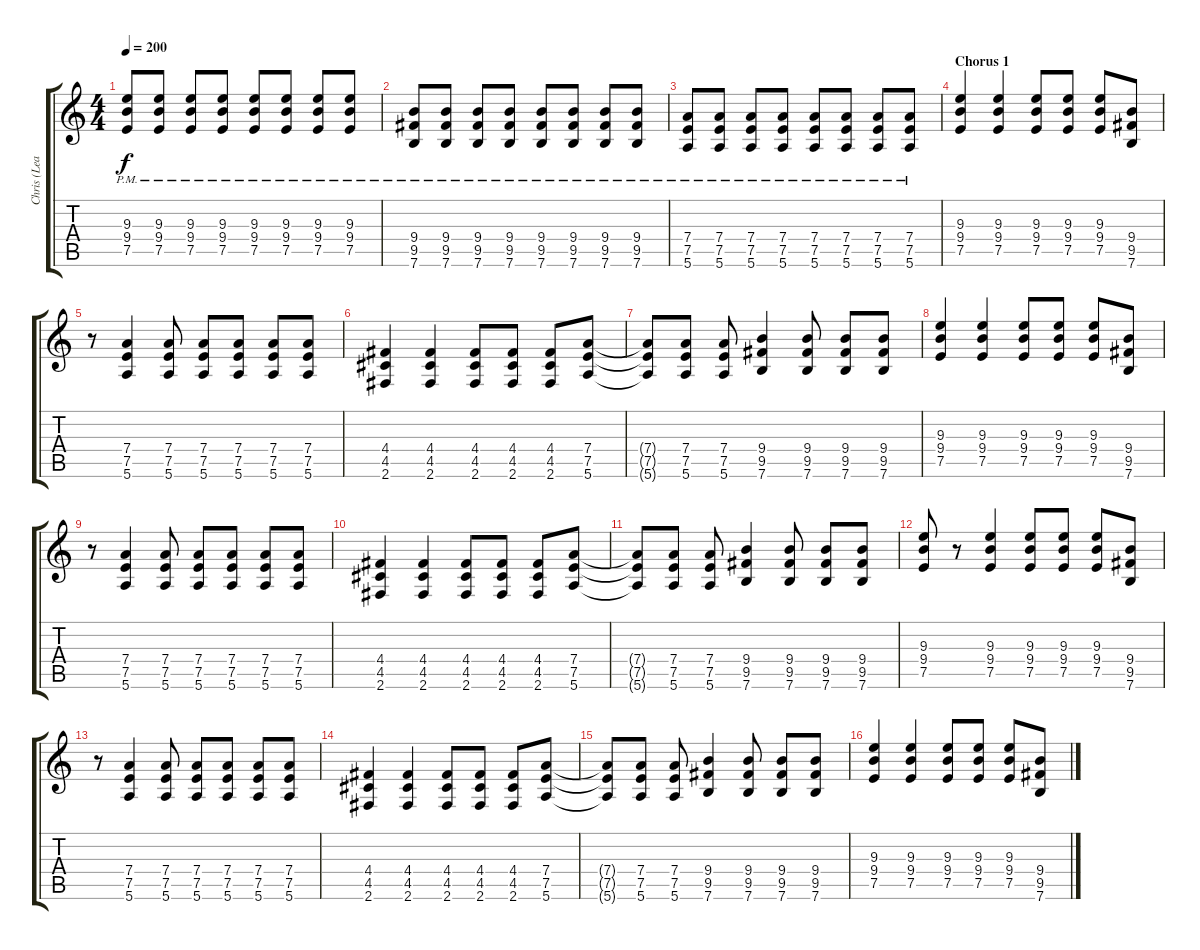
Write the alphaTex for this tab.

\track ("Chris (Lead Guitar)" "Chris (Lea") {instrument overdrivenguitar}
\staff {score tabs}
\tuning (E4 B3 G3 D3 A2 E2) {hide}
\ts (4 4)
\tempo 200
\clef g2
\ks c
(9.3 9.4 7.5{pm}).8{dy f} (9.3 9.4 7.5{pm}).8 (9.3 9.4 7.5{pm}).8 (9.3 9.4 7.5{pm}).8 (9.3 9.4 7.5{pm}).8 (9.3 9.4 7.5{pm}).8 (9.3 9.4 7.5{pm}).8 (9.3 9.4 7.5{pm}).8 |
(9.4 9.5{pm} 7.6).8 (9.4 9.5{pm} 7.6).8 (9.4 9.5{pm} 7.6).8 (9.4 9.5{pm} 7.6).8 (9.4 9.5{pm} 7.6).8 (9.4 9.5{pm} 7.6).8 (9.4 9.5{pm} 7.6).8 (9.4 9.5{pm} 7.6).8 |
(7.4 7.5{pm} 5.6).8 (7.4 7.5{pm} 5.6).8 (7.4 7.5{pm} 5.6).8 (7.4 7.5{pm} 5.6).8 (7.4 7.5{pm} 5.6).8 (7.4 7.5{pm} 5.6).8 (7.4 7.5{pm} 5.6).8 (7.4 7.5{pm} 5.6).8 |
\section ("" "Chorus 1")
(9.3 9.4 7.5).4 (9.3 9.4 7.5).4 (9.3 9.4 7.5).8 (9.3 9.4 7.5).8 (9.3 9.4 7.5).8 (9.4 9.5 7.6).8 |
r.8 (7.4 7.5 5.6).4 (7.4 7.5 5.6).8 (7.4 7.5 5.6).8 (7.4 7.5 5.6).8 (7.4 7.5 5.6).8 (7.4 7.5 5.6).8 |
(4.4 4.5 2.6).4 (4.4 4.5 2.6).4 (4.4 4.5 2.6).8 (4.4 4.5 2.6).8 (4.4 4.5 2.6).8 (7.4 7.5 5.6).8 |
(7.4{t} 7.5{t} 5.6{t}).8 (7.4 7.5 5.6).8 (7.4 7.5 5.6).8 (9.4 9.5 7.6).4 (9.4 9.5 7.6).8 (9.4 9.5 7.6).8 (9.4 9.5 7.6).8 |
(9.3 9.4 7.5).4 (9.3 9.4 7.5).4 (9.3 9.4 7.5).8 (9.3 9.4 7.5).8 (9.3 9.4 7.5).8 (9.4 9.5 7.6).8 |
r.8 (7.4 7.5 5.6).4 (7.4 7.5 5.6).8 (7.4 7.5 5.6).8 (7.4 7.5 5.6).8 (7.4 7.5 5.6).8 (7.4 7.5 5.6).8 |
(4.4 4.5 2.6).4 (4.4 4.5 2.6).4 (4.4 4.5 2.6).8 (4.4 4.5 2.6).8 (4.4 4.5 2.6).8 (7.4 7.5 5.6).8 |
(7.4{t} 7.5{t} 5.6{t}).8 (7.4 7.5 5.6).8 (7.4 7.5 5.6).8 (9.4 9.5 7.6).4 (9.4 9.5 7.6).8 (9.4 9.5 7.6).8 (9.4 9.5 7.6).8 |
(9.3 9.4 7.5).8 r.8 (9.3 9.4 7.5).4 (9.3 9.4 7.5).8 (9.3 9.4 7.5).8 (9.3 9.4 7.5).8 (9.4 9.5 7.6).8 |
r.8 (7.4 7.5 5.6).4 (7.4 7.5 5.6).8 (7.4 7.5 5.6).8 (7.4 7.5 5.6).8 (7.4 7.5 5.6).8 (7.4 7.5 5.6).8 |
(4.4 4.5 2.6).4 (4.4 4.5 2.6).4 (4.4 4.5 2.6).8 (4.4 4.5 2.6).8 (4.4 4.5 2.6).8 (7.4 7.5 5.6).8 |
(7.4{t} 7.5{t} 5.6{t}).8 (7.4 7.5 5.6).8 (7.4 7.5 5.6).8 (9.4 9.5 7.6).4 (9.4 9.5 7.6).8 (9.4 9.5 7.6).8 (9.4 9.5 7.6).8 |
(9.3 9.4 7.5).4 (9.3 9.4 7.5).4 (9.3 9.4 7.5).8 (9.3 9.4 7.5).8 (9.3 9.4 7.5).8 (9.4 9.5 7.6).8
